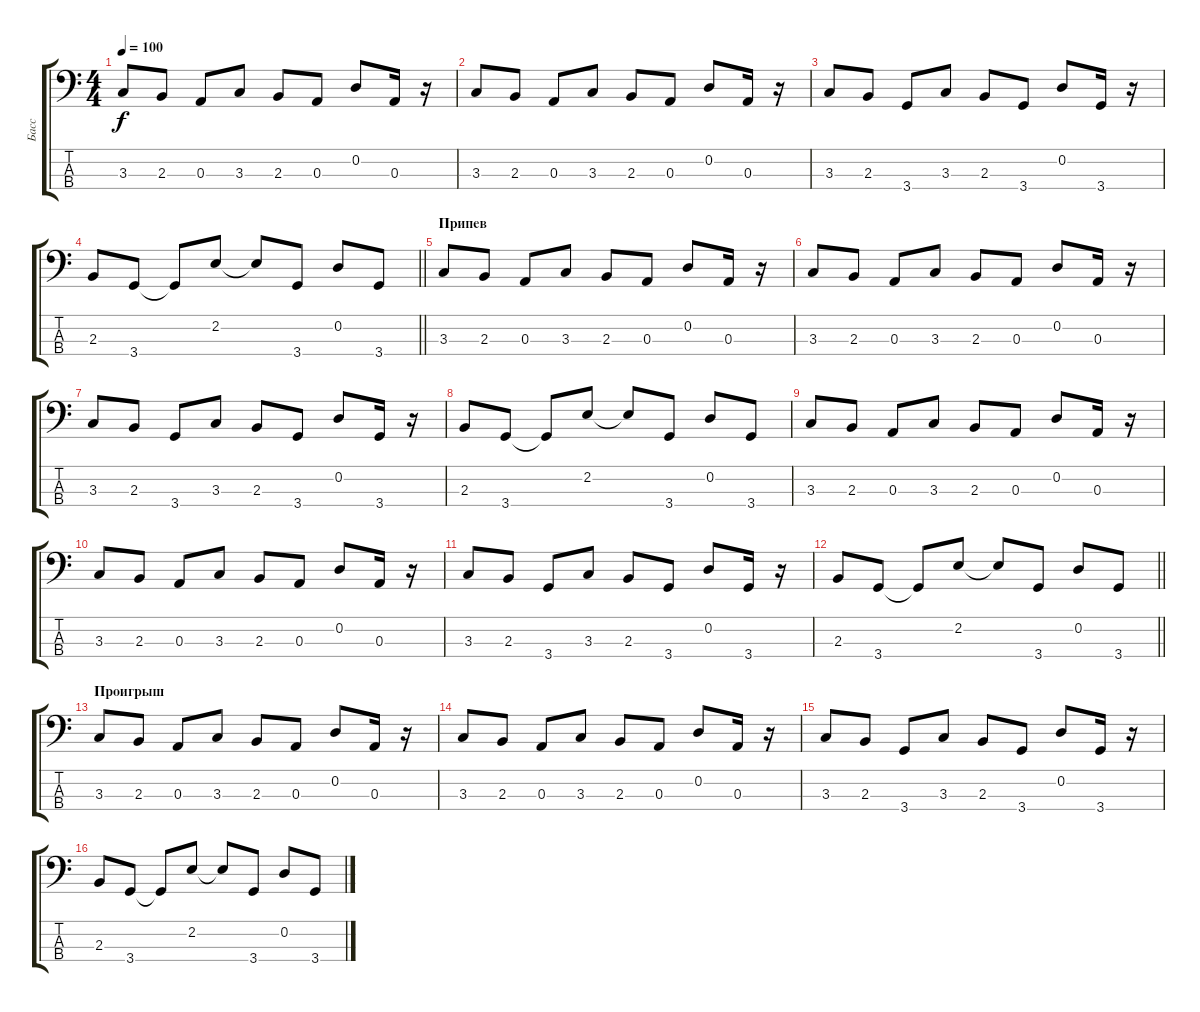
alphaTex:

\track ("Басс" "Басс") {instrument electricbasspick}
\staff {score tabs}
\tuning (G2 D2 A1 E1) {hide}
\ts (4 4)
\tempo 100
\clef f4
\ks c
3.3.8{dy f} 2.3.8 0.3.8 3.3.8 2.3.8 0.3.8 0.2.8 0.3.16 r.16 |
3.3.8 2.3.8 0.3.8 3.3.8 2.3.8 0.3.8 0.2.8 0.3.16 r.16 |
3.3.8 2.3.8 3.4.8 3.3.8 2.3.8 3.4.8 0.2.8 3.4.16 r.16 |
\barLineRight lightlight
2.3.8 3.4.8 3.4{t}.8 2.2.8 2.2{t}.8 3.4.8 0.2.8 3.4.8 |
\section ("" "Припев")
3.3.8 2.3.8 0.3.8 3.3.8 2.3.8 0.3.8 0.2.8 0.3.16 r.16 |
3.3.8 2.3.8 0.3.8 3.3.8 2.3.8 0.3.8 0.2.8 0.3.16 r.16 |
3.3.8 2.3.8 3.4.8 3.3.8 2.3.8 3.4.8 0.2.8 3.4.16 r.16 |
2.3.8 3.4.8 3.4{t}.8 2.2.8 2.2{t}.8 3.4.8 0.2.8 3.4.8 |
3.3.8 2.3.8 0.3.8 3.3.8 2.3.8 0.3.8 0.2.8 0.3.16 r.16 |
3.3.8 2.3.8 0.3.8 3.3.8 2.3.8 0.3.8 0.2.8 0.3.16 r.16 |
3.3.8 2.3.8 3.4.8 3.3.8 2.3.8 3.4.8 0.2.8 3.4.16 r.16 |
\barLineRight lightlight
2.3.8 3.4.8 3.4{t}.8 2.2.8 2.2{t}.8 3.4.8 0.2.8 3.4.8 |
\section ("" "Проигрыш")
3.3.8 2.3.8 0.3.8 3.3.8 2.3.8 0.3.8 0.2.8 0.3.16 r.16 |
3.3.8 2.3.8 0.3.8 3.3.8 2.3.8 0.3.8 0.2.8 0.3.16 r.16 |
3.3.8 2.3.8 3.4.8 3.3.8 2.3.8 3.4.8 0.2.8 3.4.16 r.16 |
2.3.8 3.4.8 3.4{t}.8 2.2.8 2.2{t}.8 3.4.8 0.2.8 3.4.8
